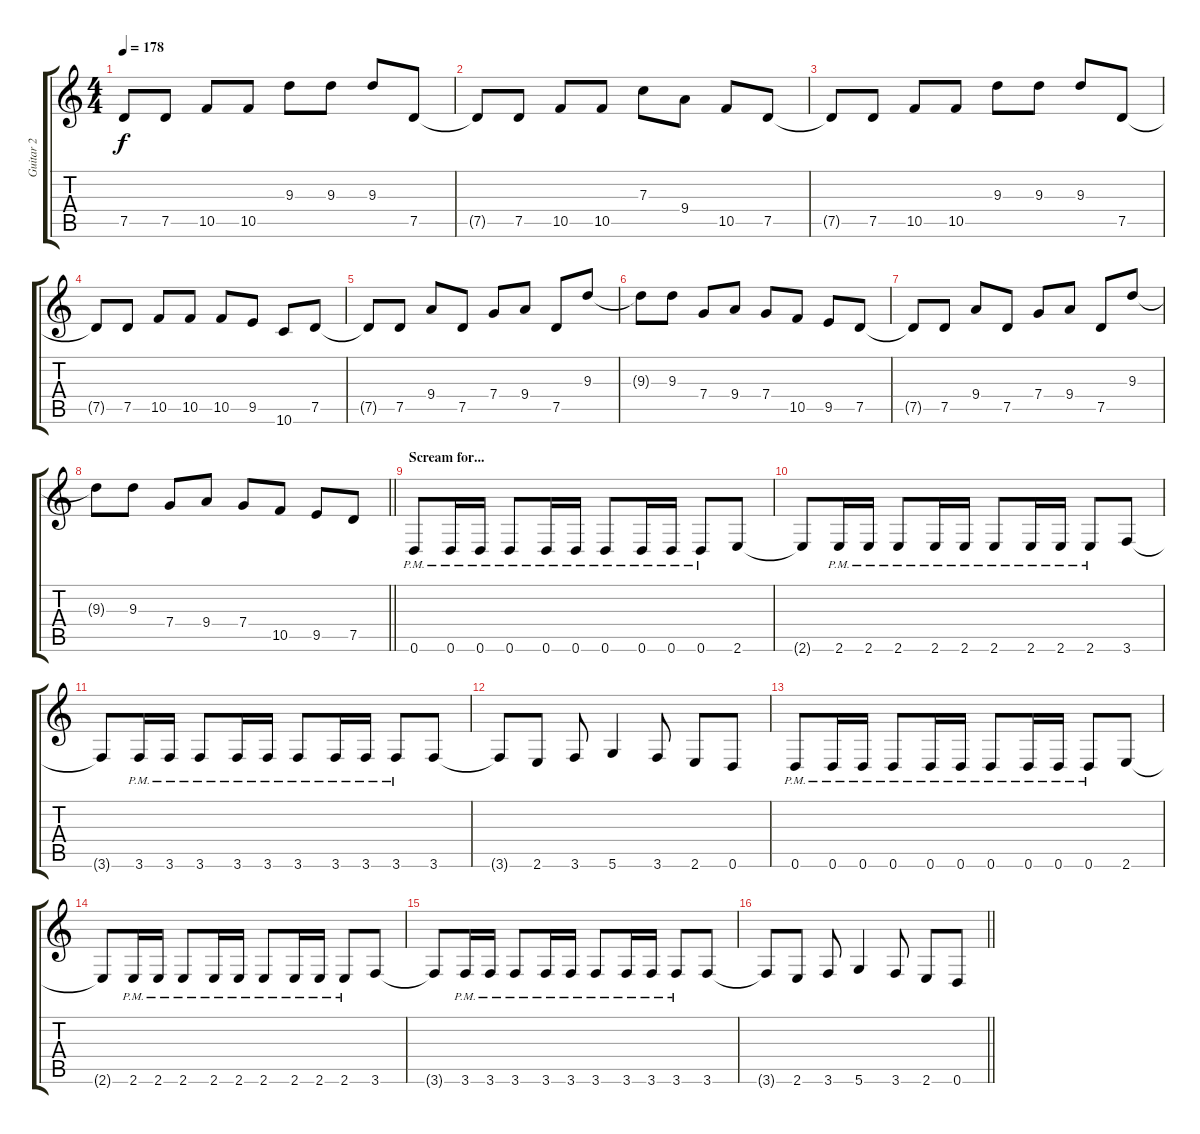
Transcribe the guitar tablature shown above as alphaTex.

\track ("Guitar 2" "Guitar 2") {instrument distortionguitar}
\staff {score tabs}
\tuning (D4 A3 F3 C3 G2 D2) {hide}
\ts (4 4)
\tempo 178
\clef g2
\ks c
7.5{t}.8{dy f} 7.5.8 10.5.8 10.5.8 9.3.8 9.3.8 9.3.8 7.5.8 |
7.5{t}.8 7.5.8 10.5.8 10.5.8 7.3.8 9.4.8 10.5.8 7.5.8 |
7.5{t}.8 7.5.8 10.5.8 10.5.8 9.3.8 9.3.8 9.3.8 7.5.8 |
7.5{t}.8 7.5.8 10.5.8 10.5.8 10.5.8 9.5.8 10.6.8 7.5.8 |
7.5{t}.8 7.5.8 9.4.8 7.5.8 7.4.8 9.4.8 7.5.8 9.3.8 |
9.3{t}.8 9.3.8 7.4.8 9.4.8 7.4.8 10.5.8 9.5.8 7.5.8 |
7.5{t}.8 7.5.8 9.4.8 7.5.8 7.4.8 9.4.8 7.5.8 9.3.8 |
\barLineRight lightlight
9.3{t}.8 9.3.8 7.4.8 9.4.8 7.4.8 10.5.8 9.5.8 7.5.8 |
\section ("" "Scream for...")
0.6{pm}.8 0.6{pm}.16 0.6{pm}.16 0.6{pm}.8 0.6{pm}.16 0.6{pm}.16 0.6{pm}.8 0.6{pm}.16 0.6{pm}.16 0.6{pm}.8 2.6.8 |
2.6{t}.8 2.6{pm}.16 2.6{pm}.16 2.6{pm}.8 2.6{pm}.16 2.6{pm}.16 2.6{pm}.8 2.6{pm}.16 2.6{pm}.16 2.6{pm}.8 3.6.8 |
3.6{t}.8 3.6{pm}.16 3.6{pm}.16 3.6{pm}.8 3.6{pm}.16 3.6{pm}.16 3.6{pm}.8 3.6{pm}.16 3.6{pm}.16 3.6{pm}.8 3.6.8 |
3.6{t}.8 2.6.8 3.6.8 5.6.4 3.6.8 2.6.8 0.6.8 |
0.6{pm}.8 0.6{pm}.16 0.6{pm}.16 0.6{pm}.8 0.6{pm}.16 0.6{pm}.16 0.6{pm}.8 0.6{pm}.16 0.6{pm}.16 0.6{pm}.8 2.6.8 |
2.6{t}.8 2.6{pm}.16 2.6{pm}.16 2.6{pm}.8 2.6{pm}.16 2.6{pm}.16 2.6{pm}.8 2.6{pm}.16 2.6{pm}.16 2.6{pm}.8 3.6.8 |
3.6{t}.8 3.6{pm}.16 3.6{pm}.16 3.6{pm}.8 3.6{pm}.16 3.6{pm}.16 3.6{pm}.8 3.6{pm}.16 3.6{pm}.16 3.6{pm}.8 3.6.8 |
\barLineRight lightlight
3.6{t}.8 2.6.8 3.6.8 5.6.4 3.6.8 2.6.8 0.6.8
